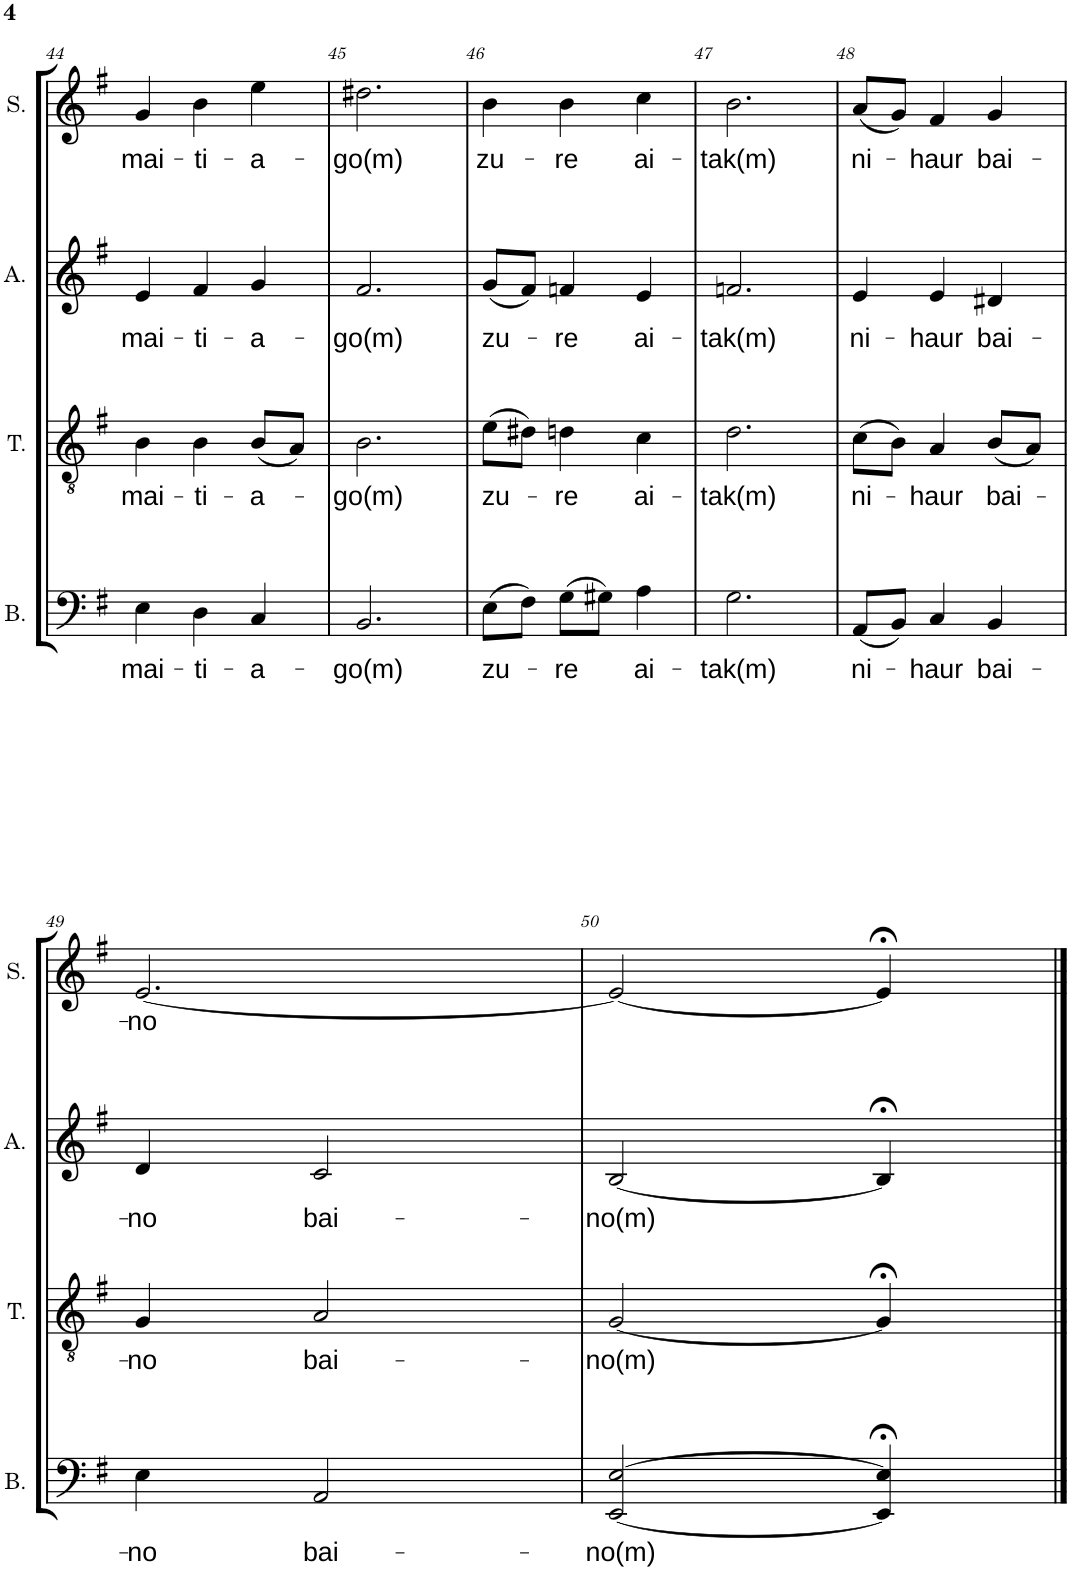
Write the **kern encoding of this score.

**kern	**text	**kern	**text	**kern	**text	**kern	**text
*part4	*part4	*part3	*part3	*part2	*part2	*part1	*part1
*staff4	*staff4	*staff3	*staff3	*staff2	*staff2	*staff1	*staff1
*I"Basse	*	*I"Ténor	*	*I"Alto	*	*I"Soprano	*
*I'B.	*	*I'T.	*	*I'A.	*	*I'S.	*
!!LO:PB:g=z
*clefF4	*	*clefGv2	*	*clefG2	*	*clefG2	*
*k[f#]	*	*k[f#]	*	*k[f#]	*	*k[f#]	*
*M3/4	*	*M3/4	*	*M3/4	*	*M3/4	*
=44	=44	=44	=44	=44	=44	=44	=44
!	!LO:LY:b	!	!LO:LY:b	!	!LO:LY:b	!	!LO:LY:b
4E\	mai-	4B\	mai-	4e/	mai-	4g/	mai-
!	!LO:LY:b	!	!LO:LY:b	!	!LO:LY:b	!	!LO:LY:b
4D\	-ti-	4B\	-ti-	4f#/	-ti-	4b\	-ti-
!	!LO:LY:b	!	!LO:LY:b	!	!LO:LY:b	!	!LO:LY:b
4C/	-a-	(8B/L	-a-	4g/	-a-	4ee\	-a-
.	.	8A/J)	.	.	.	.	.
=45	=45	=45	=45	=45	=45	=45	=45
!	!LO:LY:b	!	!LO:LY:b	!	!LO:LY:b	!	!LO:LY:b
2.BB/	-go(m)	2.B\	-go(m)	2.f#/	-go(m)	2.dd#X\	-go(m)
=46	=46	=46	=46	=46	=46	=46	=46
!	!LO:LY:b	!	!LO:LY:b	!	!LO:LY:b	!	!LO:LY:b
(8E\L	zu-	(8e\L	zu-	(8g/L	zu-	4b\	zu-
8F#\J)	.	8d#X\J)	.	8f#/J)	.	.	.
!	!LO:LY:b	!	!LO:LY:b	!	!LO:LY:b	!	!LO:LY:b
(8G\L	-re	4dn\	-re	4fn/	-re	4b\	-re
8G#X\J)	.	.	.	.	.	.	.
!	!LO:LY:b	!	!LO:LY:b	!	!LO:LY:b	!	!LO:LY:b
4A\	ai-	4c\	ai-	4e/	ai-	4cc\	ai-
=47	=47	=47	=47	=47	=47	=47	=47
!	!LO:LY:b	!	!LO:LY:b	!	!LO:LY:b	!	!LO:LY:b
2.G\	-tak(m)	2.d\	-tak(m)	2.fn/	-tak(m)	2.b\	-tak(m)
=48	=48	=48	=48	=48	=48	=48	=48
!	!LO:LY:b	!	!LO:LY:b	!	!LO:LY:b	!	!LO:LY:b
(8AA/L	ni-	(8c\L	ni-	4e/	ni-	(8a/L	ni-
8BB/J)	.	8B\J)	.	.	.	8g/J)	.
!	!LO:LY:b	!	!LO:LY:b	!	!LO:LY:b	!	!LO:LY:b
4C/	-haur	4A/	-haur	4e/	-haur	4f#/	-haur
!	!LO:LY:b	!	!LO:LY:b	!	!LO:LY:b	!	!LO:LY:b
4BB/	bai-	(8B/L	bai-	4d#X/	bai-	4g/	bai-
.	.	8A/J)	.	.	.	.	.
!!LO:LB:g=z
=49	=49	=49	=49	=49	=49	=49	=49
!	!LO:LY:b	!	!LO:LY:b	!	!LO:LY:b	!	!LO:LY:b
4E\	-no	4G/	-no	4d/	-no	[2.e/	-no
!	!LO:LY:b	!	!LO:LY:b	!	!LO:LY:b	!	!
2AA/	bai-	2A/	bai-	2c/	bai-	.	.
=50	=50	=50	=50	=50	=50	=50	=50
!	!LO:LY:b	!	!LO:LY:b	!	!LO:LY:b	!	!
[2EE/ [2E/	-no(m)	[2G/	-no(m)	[2B/	-no(m)	2e/_	.
4EE/];< 4E/];<	.	4G;</]	.	4B;</]	.	4e;</]	.
==	==	==	==	==	==	==	==
*-	*-	*-	*-	*-	*-	*-	*-
